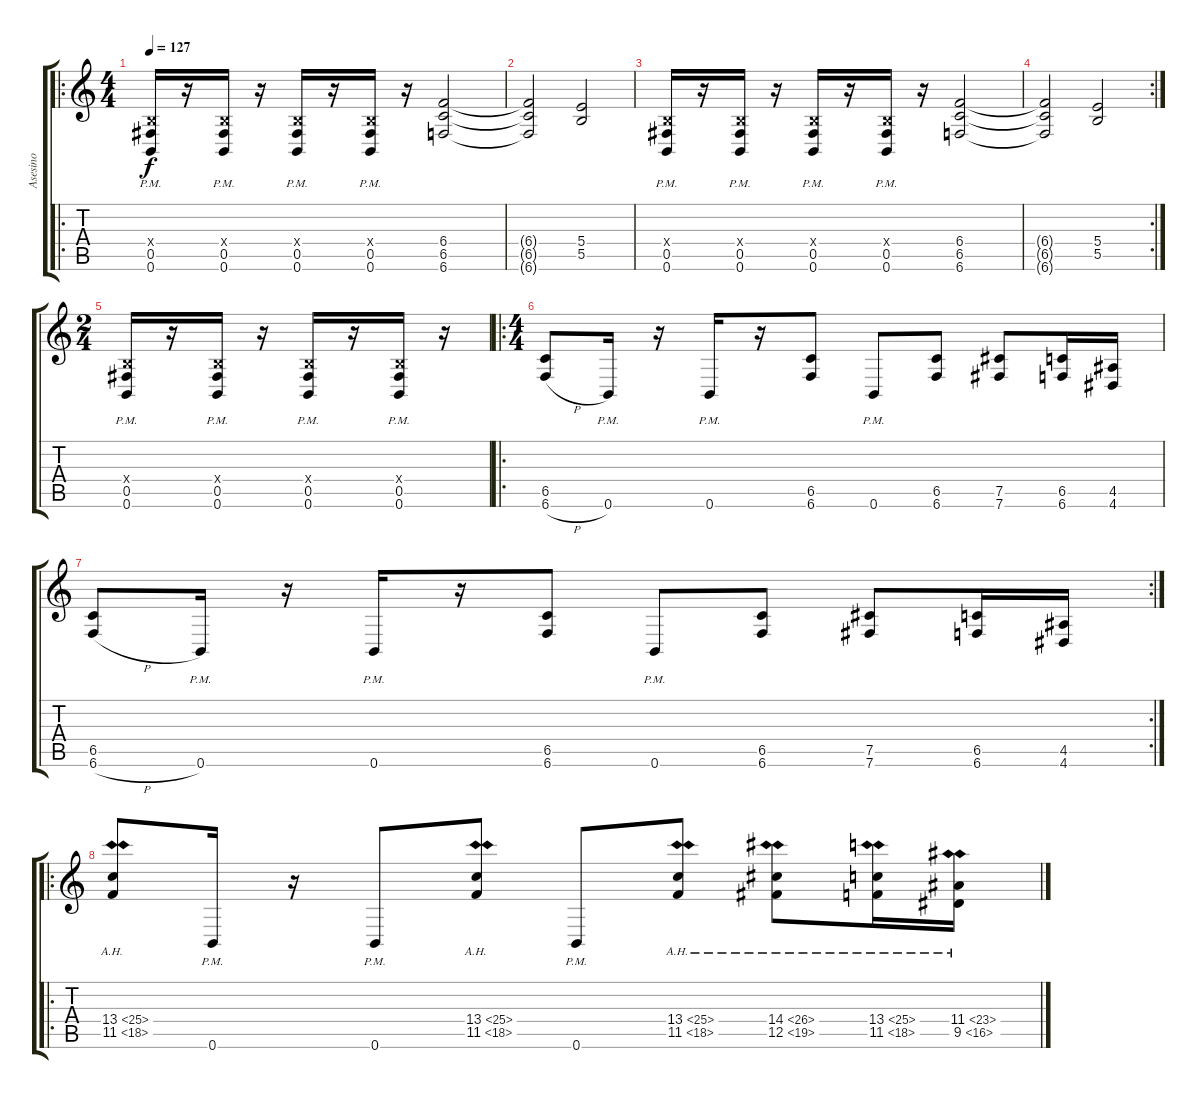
\track ("Asesino" "Asesino") {instrument distortionguitar}
\staff {score tabs}
\tuning (Db4 Ab3 E3 B2 Gb2 B1) {hide}
\ro
\ts (4 4)
\tempo 127
\clef g2
\ks c
(0.4{x} 0.5{pm} 0.6).16{dy f instrument distortionguitar} r.16 (0.4{x} 0.5{pm} 0.6).16 r.16 (0.4{x} 0.5{pm} 0.6).16 r.16 (0.4{x} 0.5{pm} 0.6).16 r.16 (6.4 6.5 6.6).2 |
(6.4{t} 6.5{t} 6.6{t}).2 (5.4 5.5).2 |
(0.4{x} 0.5{pm} 0.6).16 r.16 (0.4{x} 0.5{pm} 0.6).16 r.16 (0.4{x} 0.5{pm} 0.6).16 r.16 (0.4{x} 0.5{pm} 0.6).16 r.16 (6.4 6.5 6.6).2 |
\rc 2
(6.4{t} 6.5{t} 6.6{t}).2 (5.4 5.5).2 |
\ts (2 4)
(0.4{x} 0.5{pm} 0.6).16 r.16 (0.4{x} 0.5{pm} 0.6).16 r.16 (0.4{x} 0.5{pm} 0.6).16 r.16 (0.4{x} 0.5{pm} 0.6).16 r.16 |
\ro
\ts (4 4)
(6.5 6.6{h}).8 0.6{pm}.16 r.16 0.6{pm}.16 r.16 (6.5 6.6).8 0.6{pm}.8 (6.5 6.6).8 (7.5 7.6).8 (6.5 6.6).16 (4.5 4.6).16 |
\rc 2
(6.5 6.6{h}).8 0.6{pm}.16 r.16 0.6{pm}.16 r.16 (6.5 6.6).8 0.6{pm}.8 (6.5 6.6).8 (7.5 7.6).8 (6.5 6.6).16 (4.5 4.6).16 |
\ro
(13.4{ah 12} 11.5{ah 7}).8 0.6{pm}.16 r.16 0.6{pm}.8 (13.4{ah 12} 11.5{ah 7}).8 0.6{pm}.8 (13.4{ah 12} 11.5{ah 7}).8 (14.4{ah 12} 12.5{ah 7}).8 (13.4{ah 12} 11.5{ah 7}).16 (11.4{ah 12} 9.5{ah 7}).16
